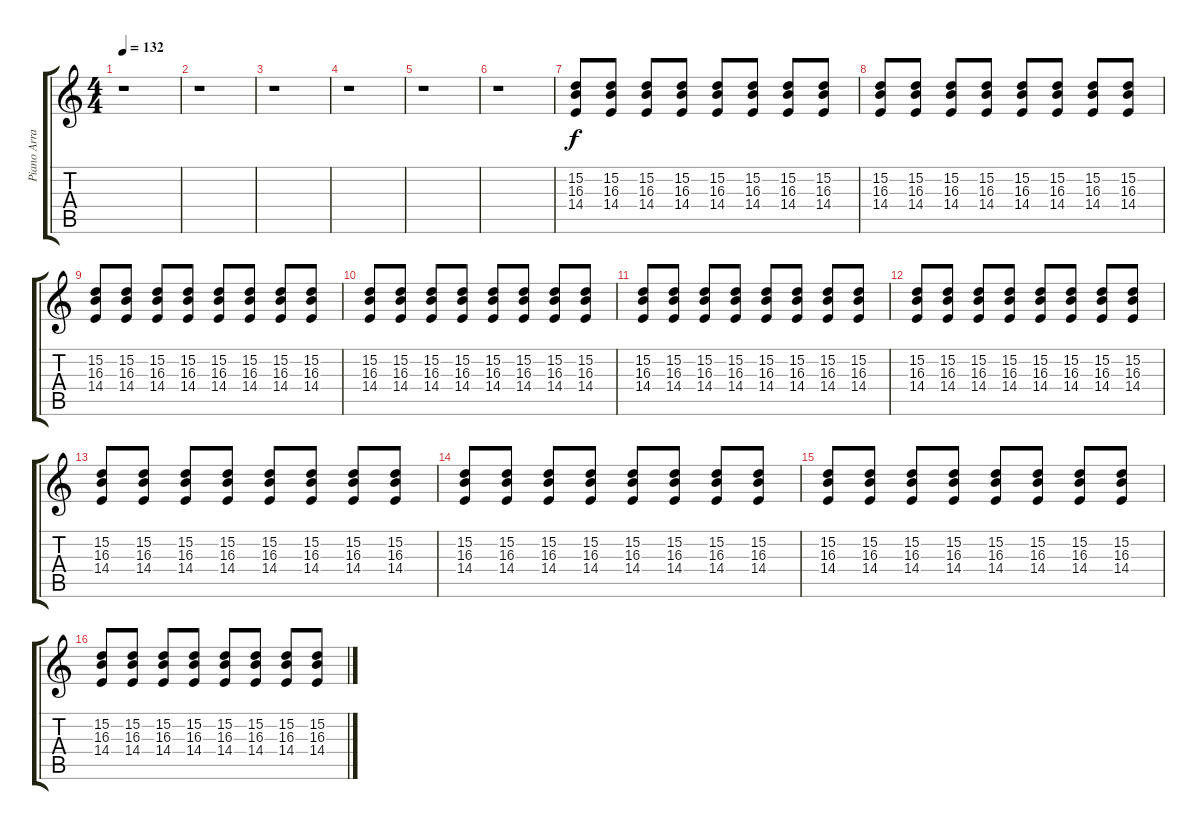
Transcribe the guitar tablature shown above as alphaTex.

\track ("Piano Arranged For Guitar" "Piano Arra") {instrument brightacousticpiano}
\staff {score tabs}
\tuning (E4 B3 G3 D3 A2 E2) {hide}
\ts (4 4)
\tempo 132
\clef g2
\ks c
r.1{dy f} |
r.1 |
r.1 |
r.1 |
r.1 |
r.1 |
(15.2 16.3 14.4).8 (15.2 16.3 14.4).8 (15.2 16.3 14.4).8 (15.2 16.3 14.4).8 (15.2 16.3 14.4).8 (15.2 16.3 14.4).8 (15.2 16.3 14.4).8 (15.2 16.3 14.4).8 |
(15.2 16.3 14.4).8 (15.2 16.3 14.4).8 (15.2 16.3 14.4).8 (15.2 16.3 14.4).8 (15.2 16.3 14.4).8 (15.2 16.3 14.4).8 (15.2 16.3 14.4).8 (15.2 16.3 14.4).8 |
(15.2 16.3 14.4).8 (15.2 16.3 14.4).8 (15.2 16.3 14.4).8 (15.2 16.3 14.4).8 (15.2 16.3 14.4).8 (15.2 16.3 14.4).8 (15.2 16.3 14.4).8 (15.2 16.3 14.4).8 |
(15.2 16.3 14.4).8 (15.2 16.3 14.4).8 (15.2 16.3 14.4).8 (15.2 16.3 14.4).8 (15.2 16.3 14.4).8 (15.2 16.3 14.4).8 (15.2 16.3 14.4).8 (15.2 16.3 14.4).8 |
(15.2 16.3 14.4).8 (15.2 16.3 14.4).8 (15.2 16.3 14.4).8 (15.2 16.3 14.4).8 (15.2 16.3 14.4).8 (15.2 16.3 14.4).8 (15.2 16.3 14.4).8 (15.2 16.3 14.4).8 |
(15.2 16.3 14.4).8 (15.2 16.3 14.4).8 (15.2 16.3 14.4).8 (15.2 16.3 14.4).8 (15.2 16.3 14.4).8 (15.2 16.3 14.4).8 (15.2 16.3 14.4).8 (15.2 16.3 14.4).8 |
(15.2 16.3 14.4).8 (15.2 16.3 14.4).8 (15.2 16.3 14.4).8 (15.2 16.3 14.4).8 (15.2 16.3 14.4).8 (15.2 16.3 14.4).8 (15.2 16.3 14.4).8 (15.2 16.3 14.4).8 |
(15.2 16.3 14.4).8 (15.2 16.3 14.4).8 (15.2 16.3 14.4).8 (15.2 16.3 14.4).8 (15.2 16.3 14.4).8 (15.2 16.3 14.4).8 (15.2 16.3 14.4).8 (15.2 16.3 14.4).8 |
(15.2 16.3 14.4).8 (15.2 16.3 14.4).8 (15.2 16.3 14.4).8 (15.2 16.3 14.4).8 (15.2 16.3 14.4).8 (15.2 16.3 14.4).8 (15.2 16.3 14.4).8 (15.2 16.3 14.4).8 |
(15.2 16.3 14.4).8 (15.2 16.3 14.4).8 (15.2 16.3 14.4).8 (15.2 16.3 14.4).8 (15.2 16.3 14.4).8 (15.2 16.3 14.4).8 (15.2 16.3 14.4).8 (15.2 16.3 14.4).8
